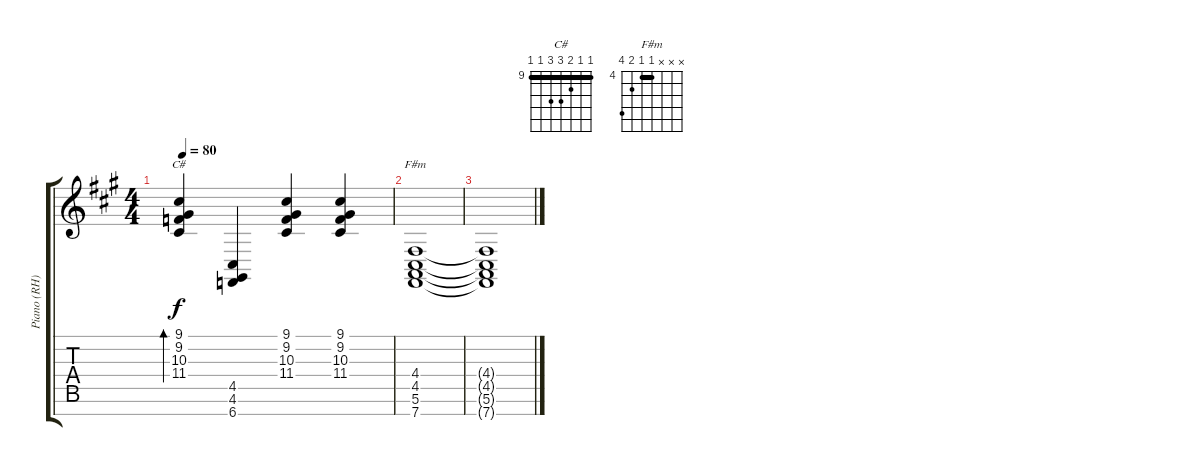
\track ("Piano (RH)" "Piano (RH)") {instrument brightacousticpiano}
\staff {score tabs}
\tuning (E4 B3 G3 D3 A2 E2 B1) {hide}
\chord ("C#" 9 9 10 11 11 9 9) {firstfret 9 barre 9}
\chord ("F#m" x x x 4 4 5 7) {firstfret 4 barre 4}
\ts (4 4)
\tempo 80
\clef g2
\ks f#minor
(9.1 9.2 10.3 11.4).4{bd 60 ch "C#" dy f} (4.5 4.6 6.7).4 (9.1 9.2 10.3 11.4).4 (9.1 9.2 10.3 11.4).4 |
(4.4 4.5 5.6 7.7).1{ch "F#m"} |
(4.4{t} 4.5{t} 5.6{t} 7.7{t}).1
